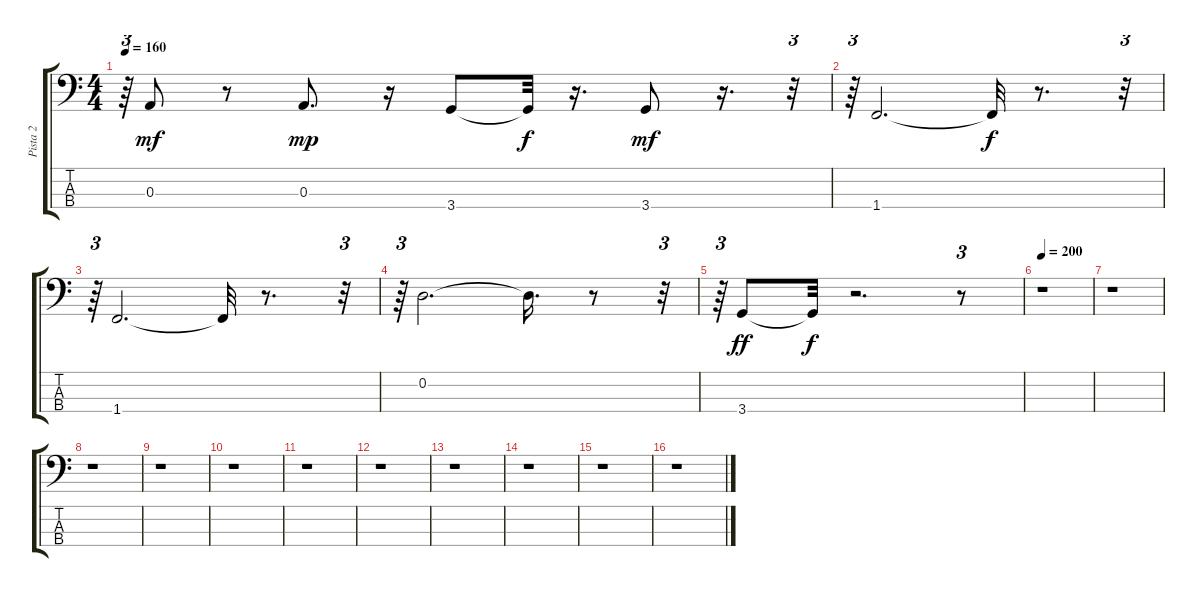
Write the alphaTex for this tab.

\track ("Pista 2" "Pista 2") {instrument acousticbass}
\staff {score tabs}
\tuning (G2 D2 A1 E1) {hide}
\ts (4 4)
\tempo 160
\clef f4
\ks c
r.64{tu (3 2) dy f} 0.3.8{dy mf} r.8 0.3.8{d dy mp} r.16 3.4.8 3.4{t}.32{dy f} r.16{d} 3.4.8{dy mf} r.16{d} r.32{tu (3 2)} |
r.64{tu (3 2)} 1.4.2{d} 1.4{t}.32{dy f} r.8{d} r.32{tu (3 2)} |
r.64{tu (3 2)} 1.4.2{d} 1.4{t}.32 r.8{d} r.32{tu (3 2)} |
r.64{tu (3 2)} 0.2.2{d} 0.2{t}.16{d} r.8 r.32{tu (3 2)} |
r.64{tu (3 2)} 3.4.8{dy ff} 3.4{t}.32{dy f} r.2{d} r.8{tu (3 2)} |
\tempo 200
r.1 |
r.1 |
r.1 |
r.1 |
r.1 |
r.1 |
r.1 |
r.1 |
r.1 |
r.1 |
r.1
